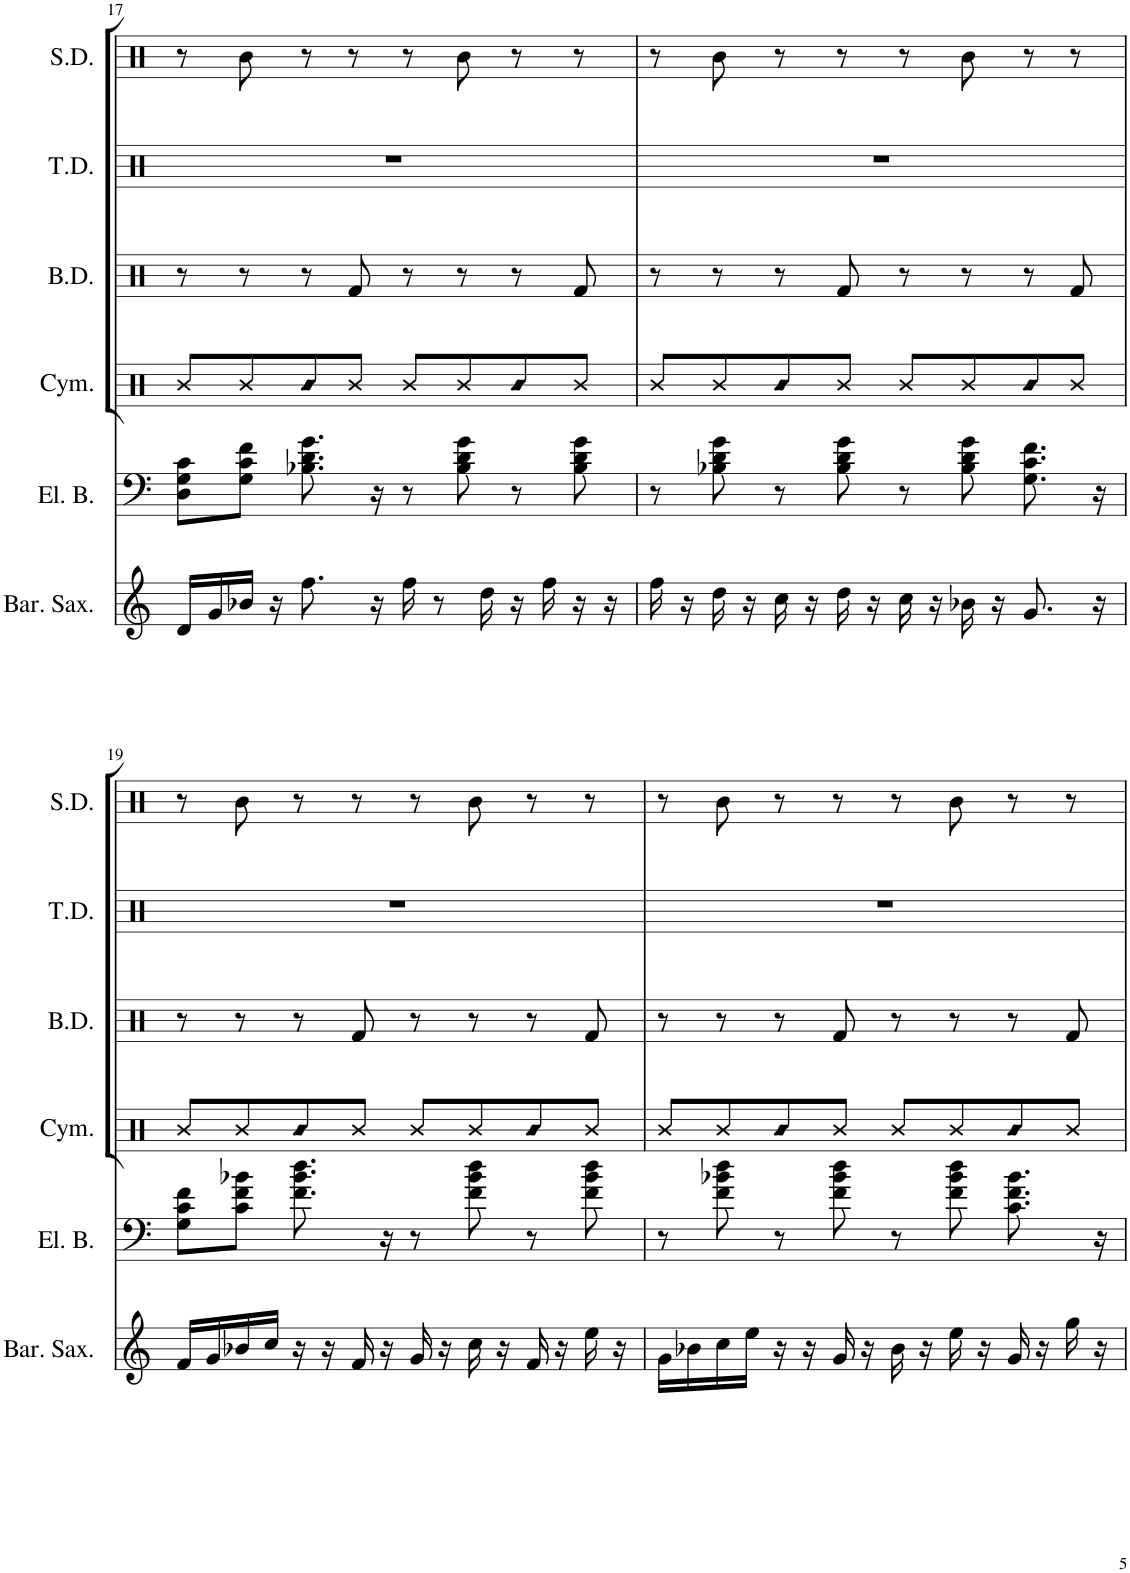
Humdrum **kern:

**kern	**kern	**kern	**kern	**kern	**kern
*part6	*part5	*part4	*part3	*part2	*part1
*staff6	*staff5	*staff4	*staff3	*staff2	*staff1
*I"Baritone Saxophone	*I"Electric Bass	*I"Cymbals	*I"Bass Drums	*I"Tenor Drums	*I"Snare Drum
*I'Bar. Sax.	*I'El. B.	*I'Cym.	*I'B.D.	*I'T.D.	*I'S.D.
!!LO:PB:g=z
*clefG2	*clefF4	*clefX	*clefX	*clefX	*clefX
*Trd12c21	*Trd7c12	*	*	*	*
*k[]	*k[]	*k[]	*k[]	*k[]	*k[]
*M4/4	*M4/4	*M4/4	*M4/4	*M4/4	*M4/4
=17	=17	=17	=17	=17	=17
16d/LL	8D\ 8G\ 8c\L	8R/L	8r	1r	8r
16g/	.	.	.	.	.
16b-X/JJ	8G\ 8c\ 8f\J	8R/	8r	.	8R\
16r	.	.	.	.	.
!	!	!LO:N:head=diamond	!	!	!
8.ff\	8.B-X\ 8.d\ 8.g\	8R/	8r	.	8r
.	.	8R/J	8Rf/	.	8r
16r	16r	.	.	.	.
16ff\	8r	8R/L	8r	.	8r
8r	.	.	.	.	.
.	8B-\ 8d\ 8g\	8R/	8r	.	8R\
16dd\	.	.	.	.	.
!	!	!LO:N:head=diamond	!	!	!
16r	8r	8R/	8r	.	8r
16ff\	.	.	.	.	.
16r	8B-\ 8d\ 8g\	8R/J	8Rf/	.	8r
16r	.	.	.	.	.
=18	=18	=18	=18	=18	=18
16ff\	8r	8R/L	8r	1r	8r
16r	.	.	.	.	.
16dd\	8B-X\ 8d\ 8g\	8R/	8r	.	8R\
16r	.	.	.	.	.
!	!	!LO:N:head=diamond	!	!	!
16cc\	8r	8R/	8r	.	8r
16r	.	.	.	.	.
16dd\	8B-\ 8d\ 8g\	8R/J	8Rf/	.	8r
16r	.	.	.	.	.
16cc\	8r	8R/L	8r	.	8r
16r	.	.	.	.	.
16b-X\	8B-\ 8d\ 8g\	8R/	8r	.	8R\
16r	.	.	.	.	.
!	!	!LO:N:head=diamond	!	!	!
8.g/	8.G\ 8.c\ 8.f\	8R/	8r	.	8r
.	.	8R/J	8Rf/	.	8r
16r	16r	.	.	.	.
!!LO:LB:g=z
=19	=19	=19	=19	=19	=19
16f/LL	8G\ 8c\ 8f\L	8R/L	8r	1r	8r
16g/	.	.	.	.	.
16b-X/	8c\ 8f\ 8b-X\J	8R/	8r	.	8R\
16cc/JJ	.	.	.	.	.
!	!	!LO:N:head=diamond	!	!	!
16r	8.f\ 8.b-\ 8.dd\	8R/	8r	.	8r
16r	.	.	.	.	.
16f/	.	8R/J	8Rf/	.	8r
16r	16r	.	.	.	.
16g/	8r	8R/L	8r	.	8r
16r	.	.	.	.	.
16cc\	8f\ 8b-\ 8dd\	8R/	8r	.	8R\
16r	.	.	.	.	.
!	!	!LO:N:head=diamond	!	!	!
16f/	8r	8R/	8r	.	8r
16r	.	.	.	.	.
16ee\	8f\ 8b-\ 8dd\	8R/J	8Rf/	.	8r
16r	.	.	.	.	.
=20	=20	=20	=20	=20	=20
16g\LL	8r	8R/L	8r	1r	8r
16b-X\	.	.	.	.	.
16cc\	8f\ 8b-X\ 8dd\	8R/	8r	.	8R\
16ee\JJ	.	.	.	.	.
!	!	!LO:N:head=diamond	!	!	!
16r	8r	8R/	8r	.	8r
16r	.	.	.	.	.
16g/	8f\ 8b-\ 8dd\	8R/J	8Rf/	.	8r
16r	.	.	.	.	.
16b-\	8r	8R/L	8r	.	8r
16r	.	.	.	.	.
16ee\	8f\ 8b-\ 8dd\	8R/	8r	.	8R\
16r	.	.	.	.	.
!	!	!LO:N:head=diamond	!	!	!
16g/	8.c\ 8.f\ 8.b-\	8R/	8r	.	8r
16r	.	.	.	.	.
16gg\	.	8R/J	8Rf/	.	8r
16r	16r	.	.	.	.
=	=	=	=	=	=
*-	*-	*-	*-	*-	*-
